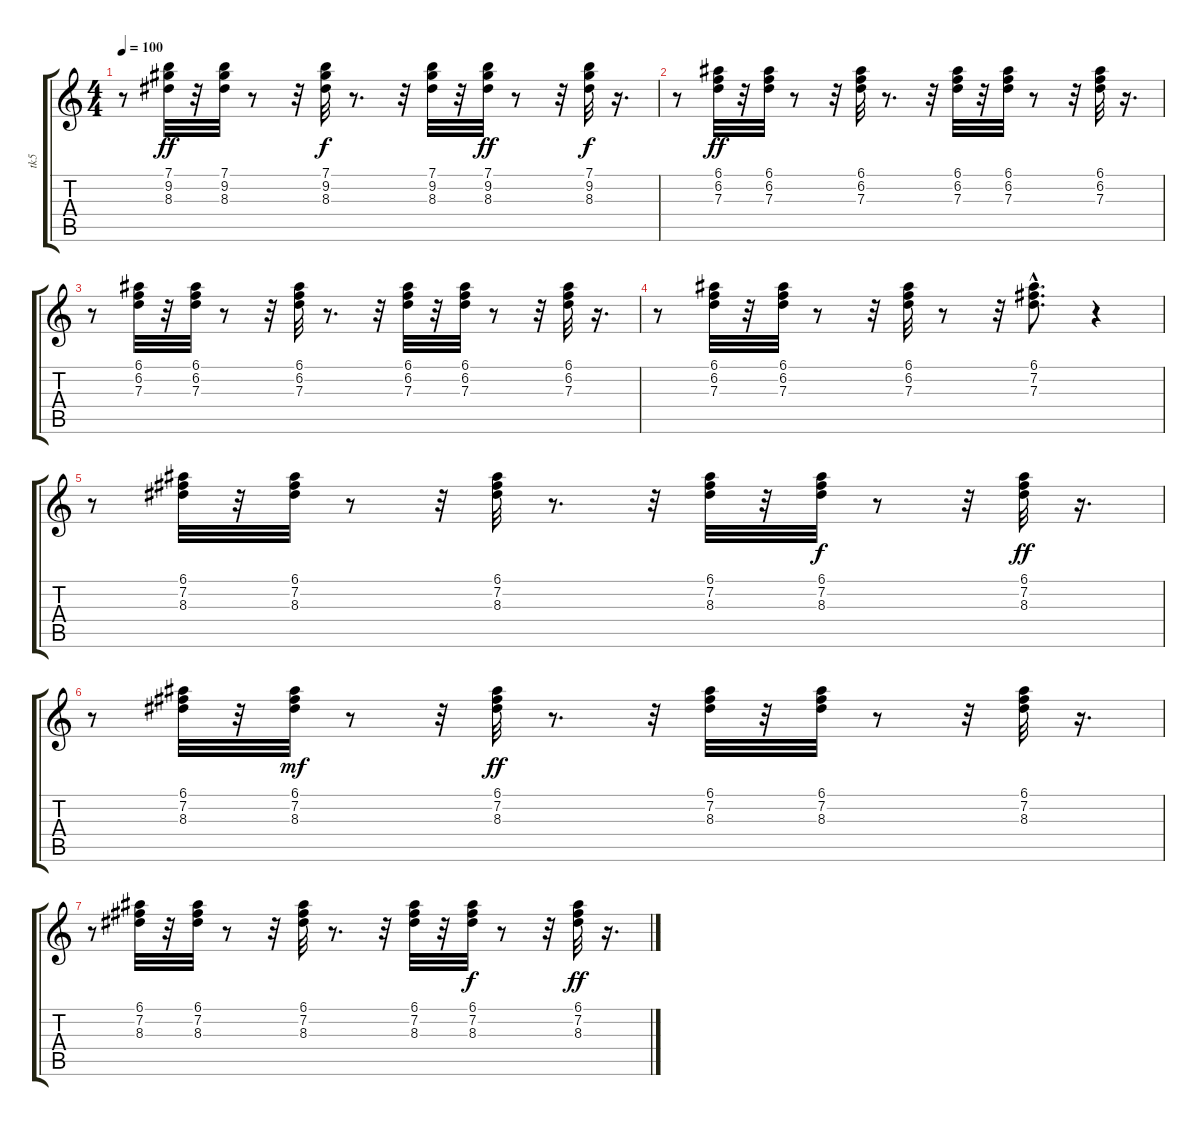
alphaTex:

\track ("tk5" "tk5") {instrument electricguitarclean}
\staff {score tabs}
\tuning (E4 B3 G3 D3 A2 E2) {hide}
\ts (4 4)
\tempo 100
\clef g2
\ks c
r.8{dy ff} (7.1 9.2 8.3).32 r.32 (7.1 9.2 8.3).32 r.8 r.32 (7.1 9.2 8.3).32{dy f} r.8{d} r.32 (7.1 9.2 8.3).32 r.32 (7.1 9.2 8.3).32{dy ff} r.8 r.32 (7.1 9.2 8.3).32{dy f} r.16{d} |
r.8 (6.1 6.2 7.3).32{dy ff} r.32 (6.1 6.2 7.3).32 r.8 r.32 (6.1 6.2 7.3).32 r.8{d} r.32 (6.1 6.2 7.3).32 r.32 (6.1 6.2 7.3).32 r.8 r.32 (6.1 6.2 7.3).32 r.16{d} |
r.8 (6.1 6.2 7.3).32 r.32 (6.1 6.2 7.3).32 r.8 r.32 (6.1 6.2 7.3).32 r.8{d} r.32 (6.1 6.2 7.3).32 r.32 (6.1 6.2 7.3).32 r.8 r.32 (6.1 6.2 7.3).32 r.16{d} |
r.8 (6.1 6.2 7.3).32 r.32 (6.1 6.2 7.3).32 r.8 r.32 (6.1 6.2 7.3).32 r.8 r.32 (6.1{hac} 7.2{hac} 7.3{hac}).8{d} r.4 |
r.8 (6.1 7.2 8.3).32 r.32 (6.1 7.2 8.3).32 r.8 r.32 (6.1 7.2 8.3).32 r.8{d} r.32 (6.1 7.2 8.3).32 r.32 (6.1 7.2 8.3).32{dy f} r.8 r.32 (6.1 7.2 8.3).32{dy ff} r.16{d} |
r.8 (6.1 7.2 8.3).32 r.32 (6.1 7.2 8.3).32{dy mf} r.8 r.32 (6.1 7.2 8.3).32{dy ff} r.8{d} r.32 (6.1 7.2 8.3).32 r.32 (6.1 7.2 8.3).32 r.8 r.32 (6.1 7.2 8.3).32 r.16{d} |
r.8 (6.1 7.2 8.3).32 r.32 (6.1 7.2 8.3).32 r.8 r.32 (6.1 7.2 8.3).32 r.8{d} r.32 (6.1 7.2 8.3).32 r.32 (6.1 7.2 8.3).32{dy f} r.8 r.32 (6.1 7.2 8.3).32{dy ff} r.16{d}
